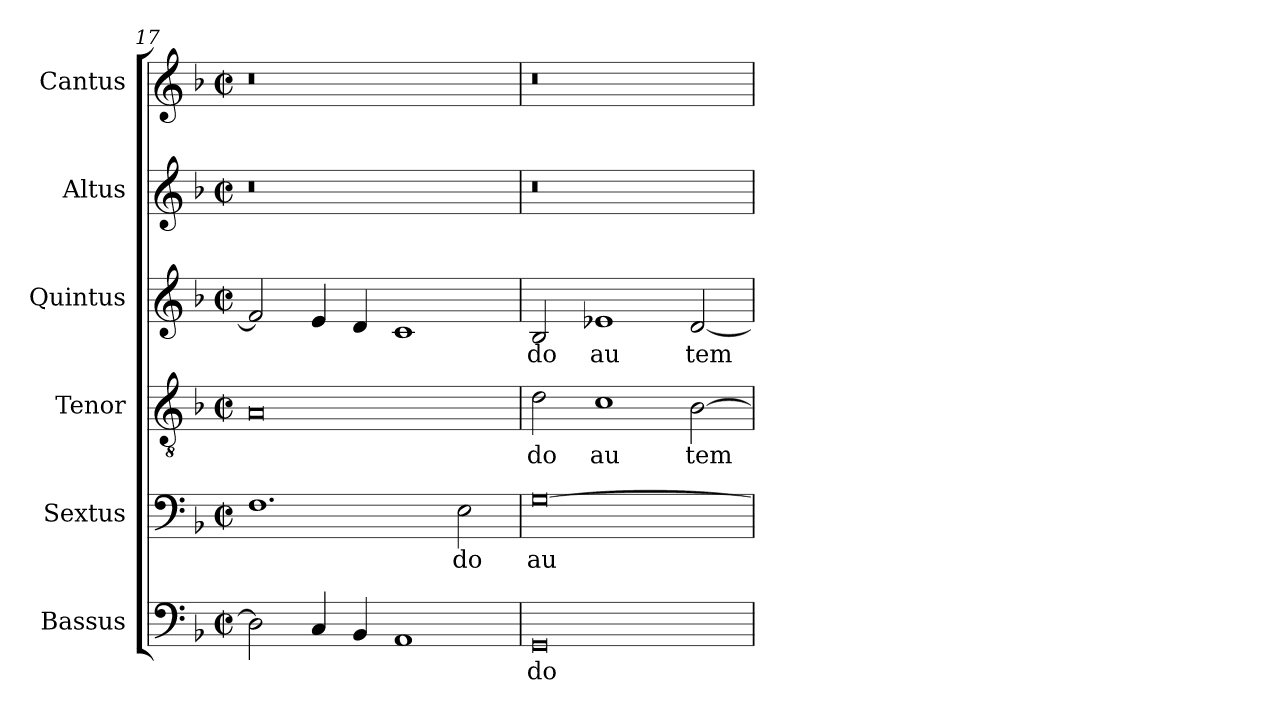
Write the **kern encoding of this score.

**kern	**text	**kern	**text	**kern	**text	**kern	**text	**kern	**kern
*part6	*part6	*part5	*part5	*part4	*part4	*part3	*part3	*part2	*part1
*staff6	*staff6	*staff5	*staff5	*staff4	*staff4	*staff3	*staff3	*staff2	*staff1
*I"Bassus	*	*I"Sextus	*	*I"Tenor	*	*I"Quintus	*	*I"Altus	*I"Cantus
*clefF4	*	*clefF4	*	*clefGv2	*	*clefG2	*	*clefG2	*clefG2
*k[b-]	*	*k[b-]	*	*k[b-]	*	*k[b-]	*	*k[b-]	*k[b-]
*F:	*	*F:	*	*F:	*	*F:	*	*F:	*F:
*M2/2	*	*M2/2	*	*M2/2	*	*M2/2	*	*M2/2	*M2/2
*met(c|)	*	*met(c|)	*	*met(c|)	*	*met(c|)	*	*met(c|)	*met(c|)
=17	=17	=17	=17	=17	=17	=17	=17	=17	=17
2D\]	.	1.F	.	0A	.	2f/]	.	0r	0r
4C/	.	.	.	.	.	4e/	.	.	.
4BB-/	.	.	.	.	.	4d/	.	.	.
1AA	.	.	.	.	.	1c	.	.	.
!	!	!	!LO:LY:b:cj	!	!	!	!	!	!
.	.	2E\	do	.	.	.	.	.	.
!!LO:PB:g=z
=18	=18	=18	=18	=18	=18	=18	=18	=18	=18
!	!LO:LY:b:cj	!	!LO:LY:b:cj	!	!LO:LY:b:cj	!	!LO:LY:b:cj	!	!
0GG	do	[>0G	au	2d\	-do	2B-/	-do	0r	0r
!	!	!	!	!	!LO:LY:b:cj	!	!LO:LY:b:cj	!	!
.	.	.	.	1c	au	1e-	au	.	.
!	!	!	!	!	!LO:LY:b	!	!LO:LY:b	!	!
.	.	.	.	[>2B-\	tem	[<2d/	tem	.	.
=	=	=	=	=	=	=	=	=	=
*-	*-	*-	*-	*-	*-	*-	*-	*-	*-
